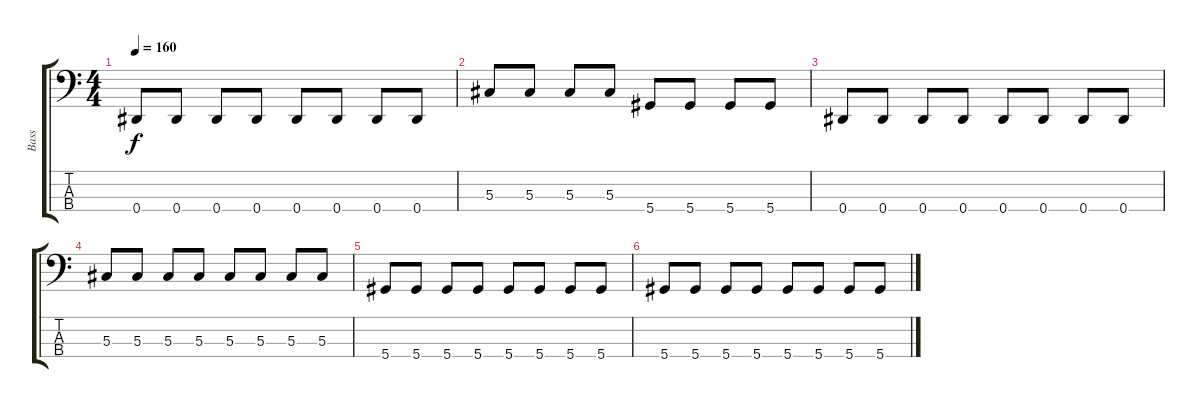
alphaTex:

\track ("Bass" "Bass") {instrument electricbassfinger}
\staff {score tabs}
\tuning (Gb2 Db2 Ab1 Eb1) {hide}
\ts (4 4)
\tempo 160
\clef f4
\ks c
0.4.8{dy f} 0.4.8 0.4.8 0.4.8 0.4.8 0.4.8 0.4.8 0.4.8 |
5.3.8 5.3.8 5.3.8 5.3.8 5.4.8 5.4.8 5.4.8 5.4.8 |
0.4.8 0.4.8 0.4.8 0.4.8 0.4.8 0.4.8 0.4.8 0.4.8 |
5.3.8 5.3.8 5.3.8 5.3.8 5.3.8 5.3.8 5.3.8 5.3.8 |
5.4.8 5.4.8 5.4.8 5.4.8 5.4.8 5.4.8 5.4.8 5.4.8 |
5.4.8 5.4.8 5.4.8 5.4.8 5.4.8 5.4.8 5.4.8 5.4.8
